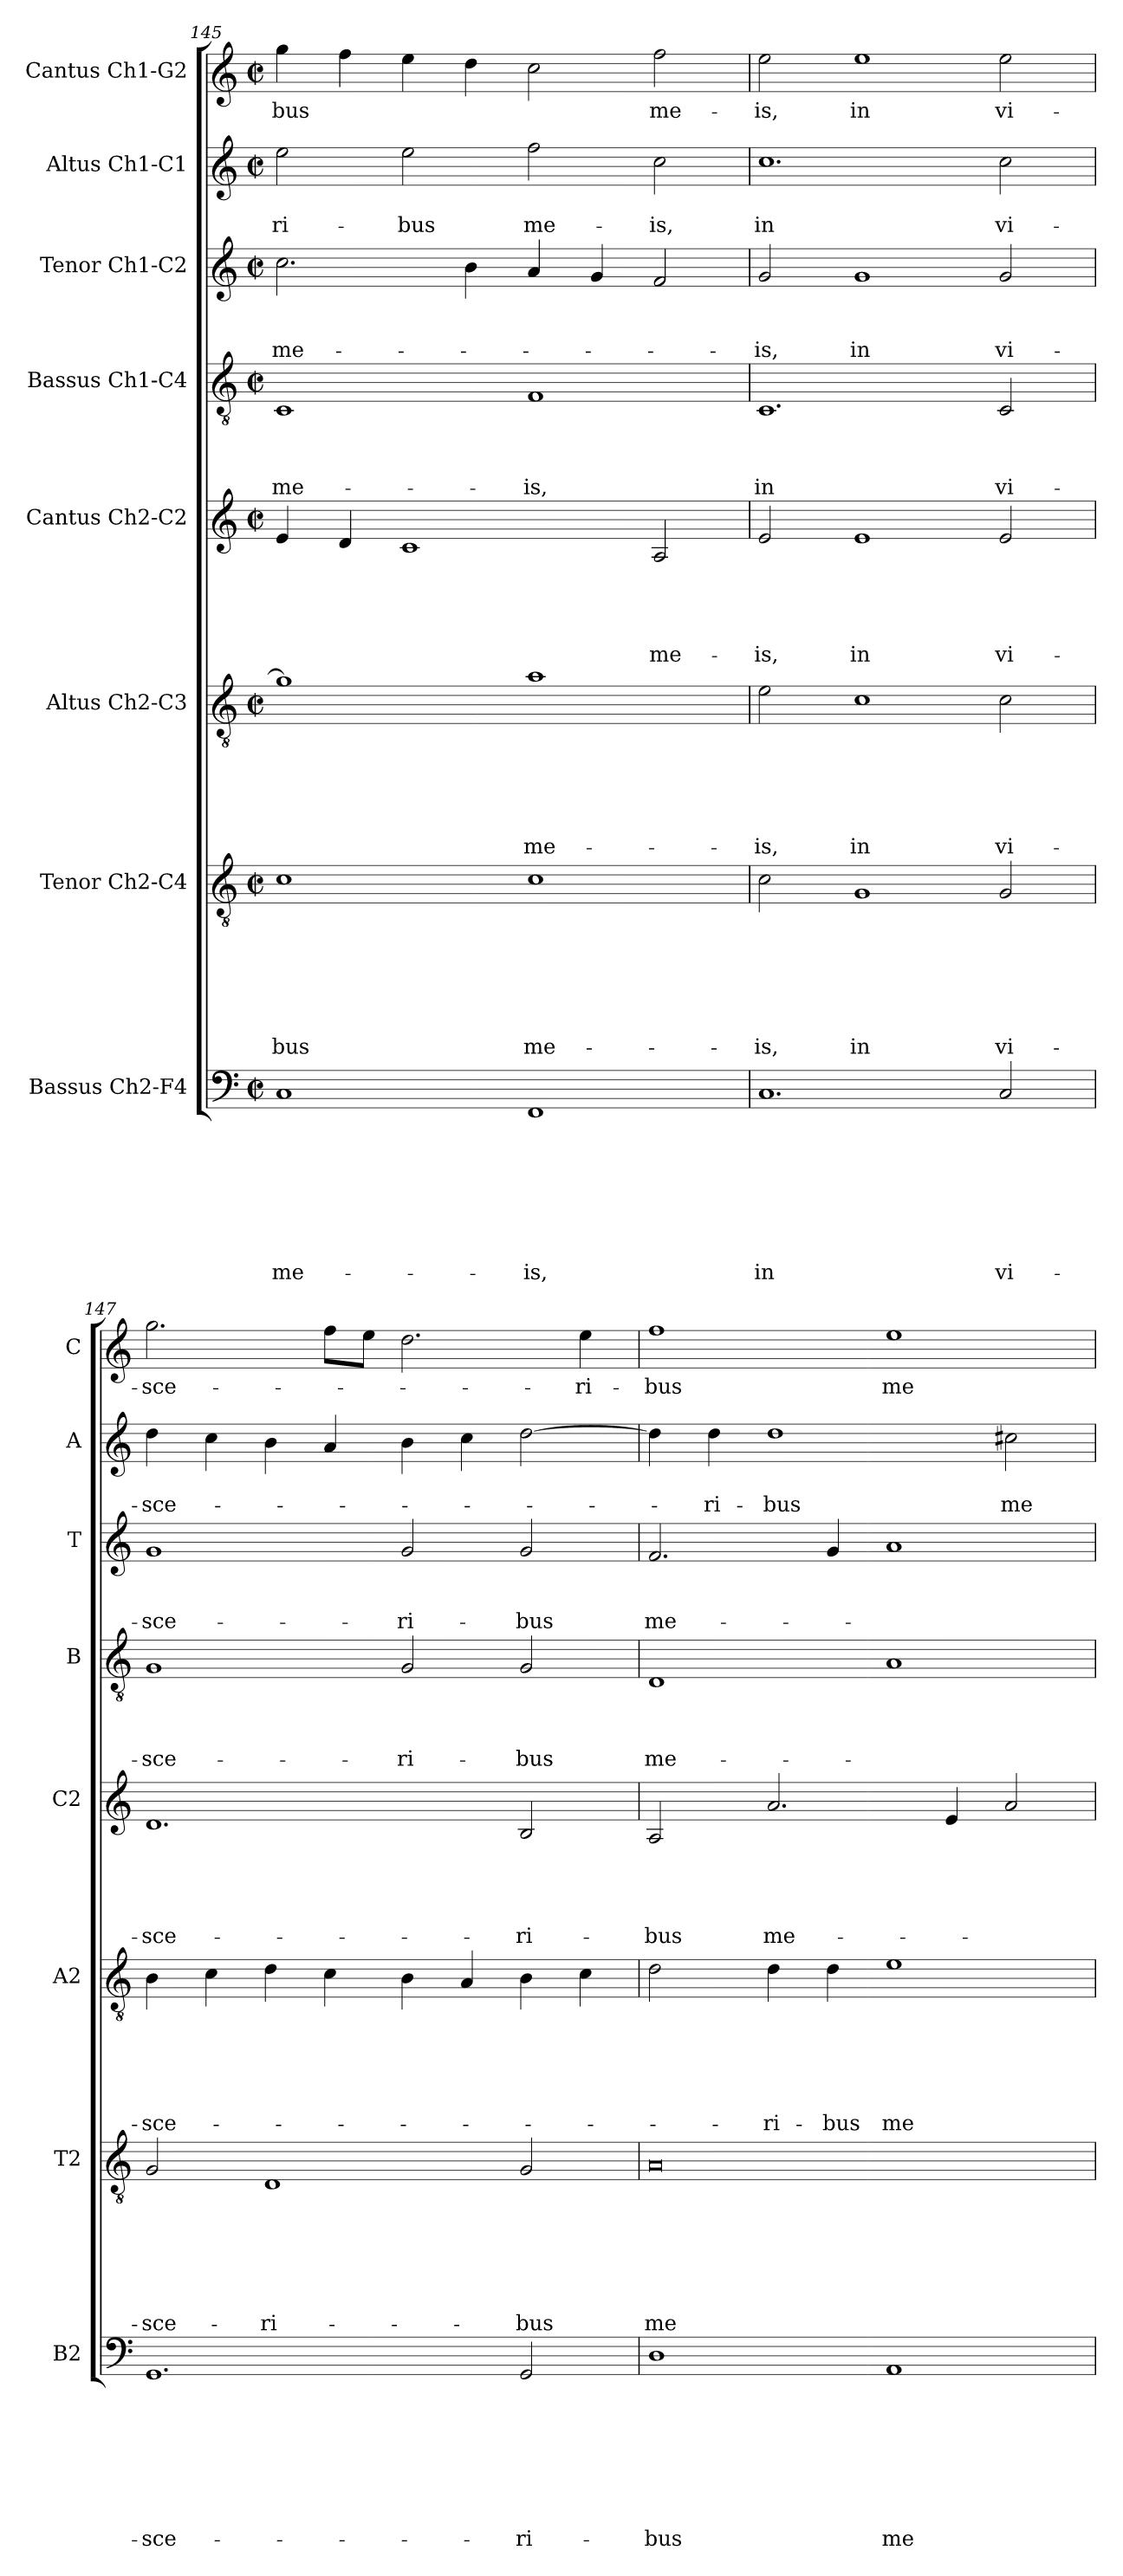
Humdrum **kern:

**kern	**text	**text	**text	**text	**text	**text	**text	**text	**kern	**text	**text	**text	**text	**text	**text	**text	**kern	**text	**text	**text	**text	**text	**text	**kern	**text	**text	**text	**text	**text	**kern	**text	**text	**text	**text	**kern	**text	**text	**text	**kern	**text	**text	**kern	**text
*part8	*part8	*part8	*part8	*part8	*part8	*part8	*part8	*part8	*part7	*part7	*part7	*part7	*part7	*part7	*part7	*part7	*part6	*part6	*part6	*part6	*part6	*part6	*part6	*part5	*part5	*part5	*part5	*part5	*part5	*part4	*part4	*part4	*part4	*part4	*part3	*part3	*part3	*part3	*part2	*part2	*part2	*part1	*part1
*staff8	*staff8	*staff8	*staff8	*staff8	*staff8	*staff8	*staff8	*staff8	*staff7	*staff7	*staff7	*staff7	*staff7	*staff7	*staff7	*staff7	*staff6	*staff6	*staff6	*staff6	*staff6	*staff6	*staff6	*staff5	*staff5	*staff5	*staff5	*staff5	*staff5	*staff4	*staff4	*staff4	*staff4	*staff4	*staff3	*staff3	*staff3	*staff3	*staff2	*staff2	*staff2	*staff1	*staff1
*I"Bassus Ch2-F4	*	*	*	*	*	*	*	*	*I"Tenor Ch2-C4	*	*	*	*	*	*	*	*I"Altus Ch2-C3	*	*	*	*	*	*	*I"Cantus Ch2-C2	*	*	*	*	*	*I"Bassus Ch1-C4	*	*	*	*	*I"Tenor Ch1-C2	*	*	*	*I"Altus Ch1-C1	*	*	*I"Cantus Ch1-G2	*
*I'B2	*	*	*	*	*	*	*	*	*I'T2	*	*	*	*	*	*	*	*I'A2	*	*	*	*	*	*	*I'C2	*	*	*	*	*	*I'B	*	*	*	*	*I'T	*	*	*	*I'A	*	*	*I'C	*
*clefF4	*	*	*	*	*	*	*	*	*clefGv2	*	*	*	*	*	*	*	*clefGv2	*	*	*	*	*	*	*clefG2	*	*	*	*	*	*clefGv2	*	*	*	*	*clefG2	*	*	*	*clefG2	*	*	*clefG2	*
*k[]	*	*	*	*	*	*	*	*	*k[]	*	*	*	*	*	*	*	*k[]	*	*	*	*	*	*	*k[]	*	*	*	*	*	*k[]	*	*	*	*	*k[]	*	*	*	*k[]	*	*	*k[]	*
*C:	*	*	*	*	*	*	*	*	*C:	*	*	*	*	*	*	*	*C:	*	*	*	*	*	*	*C:	*	*	*	*	*	*C:	*	*	*	*	*C:	*	*	*	*C:	*	*	*C:	*
*M2/2	*	*	*	*	*	*	*	*	*M2/2	*	*	*	*	*	*	*	*M2/2	*	*	*	*	*	*	*M2/2	*	*	*	*	*	*M2/2	*	*	*	*	*M2/2	*	*	*	*M2/2	*	*	*M2/2	*
*met(c|)	*	*	*	*	*	*	*	*	*met(c|)	*	*	*	*	*	*	*	*met(c|)	*	*	*	*	*	*	*met(c|)	*	*	*	*	*	*met(c|)	*	*	*	*	*met(c|)	*	*	*	*met(c|)	*	*	*met(c|)	*
=145	=145	=145	=145	=145	=145	=145	=145	=145	=145	=145	=145	=145	=145	=145	=145	=145	=145	=145	=145	=145	=145	=145	=145	=145	=145	=145	=145	=145	=145	=145	=145	=145	=145	=145	=145	=145	=145	=145	=145	=145	=145	=145	=145
!	!	!	!	!	!	!	!	!LO:LY:b	!	!	!	!	!	!	!	!LO:LY:b	!	!	!	!	!	!	!	!	!	!	!	!	!	!	!	!	!	!LO:LY:b	!	!	!	!LO:LY:b	!	!	!LO:LY:b	!	!LO:LY:b
1C	.	.	.	.	.	.	.	me-	1c	.	.	.	.	.	.	-bus	1g]	.	.	.	.	.	.	4e/	.	.	.	.	.	1C	.	.	.	me-	2.cc\	.	.	me-	2ee\	.	-ri-	4gg\	-bus
.	.	.	.	.	.	.	.	.	.	.	.	.	.	.	.	.	.	.	.	.	.	.	.	4d/	.	.	.	.	.	.	.	.	.	.	.	.	.	.	.	.	.	4ff\	.
!	!	!	!	!	!	!	!	!	!	!	!	!	!	!	!	!	!	!	!	!	!	!	!	!	!	!	!	!	!	!	!	!	!	!	!	!	!	!	!	!	!LO:LY:b	!	!
.	.	.	.	.	.	.	.	.	.	.	.	.	.	.	.	.	.	.	.	.	.	.	.	1c	.	.	.	.	.	.	.	.	.	.	.	.	.	.	2ee\	.	-bus	4ee\	.
.	.	.	.	.	.	.	.	.	.	.	.	.	.	.	.	.	.	.	.	.	.	.	.	.	.	.	.	.	.	.	.	.	.	.	4b\	.	.	.	.	.	.	4dd\	.
!	!	!	!	!	!	!	!	!LO:LY:b	!	!	!	!	!	!	!	!LO:LY:b	!	!	!	!	!	!	!LO:LY:b	!	!	!	!	!	!	!	!	!	!	!LO:LY:b	!	!	!	!	!	!	!LO:LY:b	!	!
1FF	.	.	.	.	.	.	.	-is,	1c	.	.	.	.	.	.	me-	1a	.	.	.	.	.	me-	.	.	.	.	.	.	1F	.	.	.	-is,	4a/	.	.	.	2ff\	.	me-	2cc\	.
.	.	.	.	.	.	.	.	.	.	.	.	.	.	.	.	.	.	.	.	.	.	.	.	.	.	.	.	.	.	.	.	.	.	.	4g/	.	.	.	.	.	.	.	.
!	!	!	!	!	!	!	!	!	!	!	!	!	!	!	!	!	!	!	!	!	!	!	!	!	!	!	!	!	!LO:LY:b	!	!	!	!	!	!	!	!	!	!	!	!LO:LY:b	!	!LO:LY:b
.	.	.	.	.	.	.	.	.	.	.	.	.	.	.	.	.	.	.	.	.	.	.	.	2A/	.	.	.	.	me-	.	.	.	.	.	2f/	.	.	.	2cc\	.	-is,	2ff\	me-
!!LO:LB:g=z
=146	=146	=146	=146	=146	=146	=146	=146	=146	=146	=146	=146	=146	=146	=146	=146	=146	=146	=146	=146	=146	=146	=146	=146	=146	=146	=146	=146	=146	=146	=146	=146	=146	=146	=146	=146	=146	=146	=146	=146	=146	=146	=146	=146
!	!	!	!	!	!	!	!	!LO:LY:b	!	!	!	!	!	!	!	!LO:LY:b	!	!	!	!	!	!	!LO:LY:b	!	!	!	!	!	!LO:LY:b	!	!	!	!	!LO:LY:b	!	!	!	!LO:LY:b	!	!	!LO:LY:b	!	!LO:LY:b
1.C	.	.	.	.	.	.	.	in	2c\	.	.	.	.	.	.	-is,	2e\	.	.	.	.	.	-is,	2e/	.	.	.	.	-is,	1.C	.	.	.	in	2g/	.	.	-is,	1.cc	.	in	2ee\	-is,
!	!	!	!	!	!	!	!	!	!	!	!	!	!	!	!	!LO:LY:b	!	!	!	!	!	!	!LO:LY:b	!	!	!	!	!	!LO:LY:b	!	!	!	!	!	!	!	!	!LO:LY:b	!	!	!	!	!LO:LY:b
.	.	.	.	.	.	.	.	.	1G	.	.	.	.	.	.	in	1c	.	.	.	.	.	in	1e	.	.	.	.	in	.	.	.	.	.	1g	.	.	in	.	.	.	1ee	in
!	!	!	!	!	!	!	!	!LO:LY:b	!	!	!	!	!	!	!	!LO:LY:b	!	!	!	!	!	!	!LO:LY:b	!	!	!	!	!	!LO:LY:b	!	!	!	!	!LO:LY:b	!	!	!	!LO:LY:b	!	!	!LO:LY:b	!	!LO:LY:b
2C/	.	.	.	.	.	.	.	vi-	2G/	.	.	.	.	.	.	vi-	2c\	.	.	.	.	.	vi-	2e/	.	.	.	.	vi-	2C/	.	.	.	vi-	2g/	.	.	vi-	2cc\	.	vi-	2ee\	vi-
=147	=147	=147	=147	=147	=147	=147	=147	=147	=147	=147	=147	=147	=147	=147	=147	=147	=147	=147	=147	=147	=147	=147	=147	=147	=147	=147	=147	=147	=147	=147	=147	=147	=147	=147	=147	=147	=147	=147	=147	=147	=147	=147	=147
!	!	!	!	!	!	!	!	!LO:LY:b	!	!	!	!	!	!	!	!LO:LY:b	!	!	!	!	!	!	!LO:LY:b	!	!	!	!	!	!LO:LY:b	!	!	!	!	!LO:LY:b	!	!	!	!LO:LY:b	!	!	!LO:LY:b	!	!LO:LY:b
1.GG	.	.	.	.	.	.	.	-sce-	2G/	.	.	.	.	.	.	-sce-	4B\	.	.	.	.	.	-sce-	1.d	.	.	.	.	-sce-	1G	.	.	.	-sce-	1g	.	.	-sce-	4dd\	.	-sce-	2.gg\	-sce-
.	.	.	.	.	.	.	.	.	.	.	.	.	.	.	.	.	4c\	.	.	.	.	.	.	.	.	.	.	.	.	.	.	.	.	.	.	.	.	.	4cc\	.	.	.	.
!	!	!	!	!	!	!	!	!	!	!	!	!	!	!	!	!LO:LY:b	!	!	!	!	!	!	!	!	!	!	!	!	!	!	!	!	!	!	!	!	!	!	!	!	!	!	!
.	.	.	.	.	.	.	.	.	1D	.	.	.	.	.	.	-ri-	4d\	.	.	.	.	.	.	.	.	.	.	.	.	.	.	.	.	.	.	.	.	.	4b\	.	.	.	.
.	.	.	.	.	.	.	.	.	.	.	.	.	.	.	.	.	4c\	.	.	.	.	.	.	.	.	.	.	.	.	.	.	.	.	.	.	.	.	.	4a/	.	.	8ff\L	.
.	.	.	.	.	.	.	.	.	.	.	.	.	.	.	.	.	.	.	.	.	.	.	.	.	.	.	.	.	.	.	.	.	.	.	.	.	.	.	.	.	.	8ee\J	.
!	!	!	!	!	!	!	!	!	!	!	!	!	!	!	!	!	!	!	!	!	!	!	!	!	!	!	!	!	!	!	!	!	!	!LO:LY:b	!	!	!	!LO:LY:b	!	!	!	!	!
.	.	.	.	.	.	.	.	.	.	.	.	.	.	.	.	.	4B\	.	.	.	.	.	.	.	.	.	.	.	.	2G/	.	.	.	-ri-	2g/	.	.	-ri-	4b\	.	.	2.dd\	.
.	.	.	.	.	.	.	.	.	.	.	.	.	.	.	.	.	4A/	.	.	.	.	.	.	.	.	.	.	.	.	.	.	.	.	.	.	.	.	.	4cc\	.	.	.	.
!	!	!	!	!	!	!	!	!LO:LY:b	!	!	!	!	!	!	!	!LO:LY:b	!	!	!	!	!	!	!	!	!	!	!	!	!LO:LY:b	!	!	!	!	!LO:LY:b	!	!	!	!LO:LY:b	!	!	!	!	!
2GG/	.	.	.	.	.	.	.	-ri-	2G/	.	.	.	.	.	.	-bus	4B\	.	.	.	.	.	.	2B/	.	.	.	.	-ri-	2G/	.	.	.	-bus	2g/	.	.	-bus	[2dd\	.	.	.	.
!	!	!	!	!	!	!	!	!	!	!	!	!	!	!	!	!	!	!	!	!	!	!	!	!	!	!	!	!	!	!	!	!	!	!	!	!	!	!	!	!	!	!	!LO:LY:b
.	.	.	.	.	.	.	.	.	.	.	.	.	.	.	.	.	4c\	.	.	.	.	.	.	.	.	.	.	.	.	.	.	.	.	.	.	.	.	.	.	.	.	4ee\	-ri-
=148	=148	=148	=148	=148	=148	=148	=148	=148	=148	=148	=148	=148	=148	=148	=148	=148	=148	=148	=148	=148	=148	=148	=148	=148	=148	=148	=148	=148	=148	=148	=148	=148	=148	=148	=148	=148	=148	=148	=148	=148	=148	=148	=148
!	!	!	!	!	!	!	!	!LO:LY:b	!	!	!	!	!	!	!	!LO:LY:b	!	!	!	!	!	!	!	!	!	!	!	!	!LO:LY:b	!	!	!	!	!LO:LY:b	!	!	!	!LO:LY:b	!	!	!	!	!LO:LY:b
1D	.	.	.	.	.	.	.	-bus	0A	.	.	.	.	.	.	me-	2d\	.	.	.	.	.	.	2A/	.	.	.	.	-bus	1D	.	.	.	me-	2.f/	.	.	me-	4dd\]	.	.	1ff	-bus
!	!	!	!	!	!	!	!	!	!	!	!	!	!	!	!	!	!	!	!	!	!	!	!	!	!	!	!	!	!	!	!	!	!	!	!	!	!	!	!	!	!LO:LY:b	!	!
.	.	.	.	.	.	.	.	.	.	.	.	.	.	.	.	.	.	.	.	.	.	.	.	.	.	.	.	.	.	.	.	.	.	.	.	.	.	.	4dd\	.	-ri-	.	.
!	!	!	!	!	!	!	!	!	!	!	!	!	!	!	!	!	!	!	!	!	!	!	!LO:LY:b	!	!	!	!	!	!LO:LY:b	!	!	!	!	!	!	!	!	!	!	!	!LO:LY:b	!	!
.	.	.	.	.	.	.	.	.	.	.	.	.	.	.	.	.	4d\	.	.	.	.	.	-ri-	2.a/	.	.	.	.	me-	.	.	.	.	.	.	.	.	.	1dd	.	-bus	.	.
!	!	!	!	!	!	!	!	!	!	!	!	!	!	!	!	!	!	!	!	!	!	!	!LO:LY:b	!	!	!	!	!	!	!	!	!	!	!	!	!	!	!	!	!	!	!	!
.	.	.	.	.	.	.	.	.	.	.	.	.	.	.	.	.	4d\	.	.	.	.	.	-bus	.	.	.	.	.	.	.	.	.	.	.	4g/	.	.	.	.	.	.	.	.
!	!	!	!	!	!	!	!	!LO:LY:b	!	!	!	!	!	!	!	!	!	!	!	!	!	!	!LO:LY:b	!	!	!	!	!	!	!	!	!	!	!	!	!	!	!	!	!	!	!	!LO:LY:b
1AA	.	.	.	.	.	.	.	me-	.	.	.	.	.	.	.	.	1e	.	.	.	.	.	me-	.	.	.	.	.	.	1A	.	.	.	.	1a	.	.	.	.	.	.	1ee	me-
.	.	.	.	.	.	.	.	.	.	.	.	.	.	.	.	.	.	.	.	.	.	.	.	4e/	.	.	.	.	.	.	.	.	.	.	.	.	.	.	.	.	.	.	.
!	!	!	!	!	!	!	!	!	!	!	!	!	!	!	!	!	!	!	!	!	!	!	!	!	!	!	!	!	!	!	!	!	!	!	!	!	!	!	!	!	!LO:LY:b	!	!
.	.	.	.	.	.	.	.	.	.	.	.	.	.	.	.	.	.	.	.	.	.	.	.	2a/	.	.	.	.	.	.	.	.	.	.	.	.	.	.	2cc#X\	.	me-	.	.
=	=	=	=	=	=	=	=	=	=	=	=	=	=	=	=	=	=	=	=	=	=	=	=	=	=	=	=	=	=	=	=	=	=	=	=	=	=	=	=	=	=	=	=
*-	*-	*-	*-	*-	*-	*-	*-	*-	*-	*-	*-	*-	*-	*-	*-	*-	*-	*-	*-	*-	*-	*-	*-	*-	*-	*-	*-	*-	*-	*-	*-	*-	*-	*-	*-	*-	*-	*-	*-	*-	*-	*-	*-
